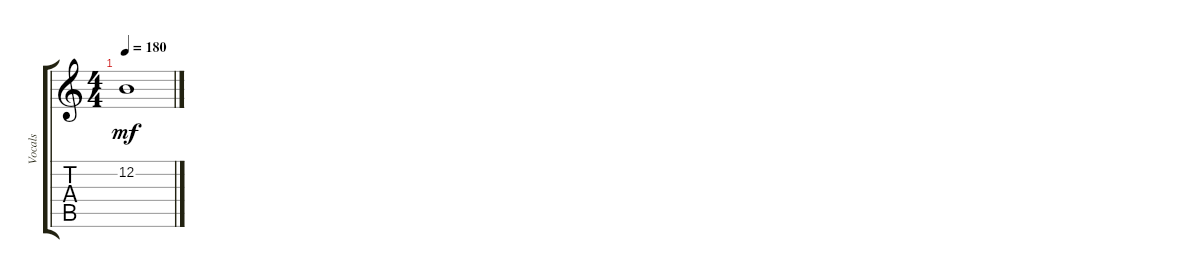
\track ("Vocals" "Vocals") {instrument violin}
\staff {score tabs}
\tuning (E4 B3 G3 D3 A2 E2) {hide}
\ts (4 4)
\tempo 180
\clef g2
\ks c
12.2{t}.1{dy mf}
